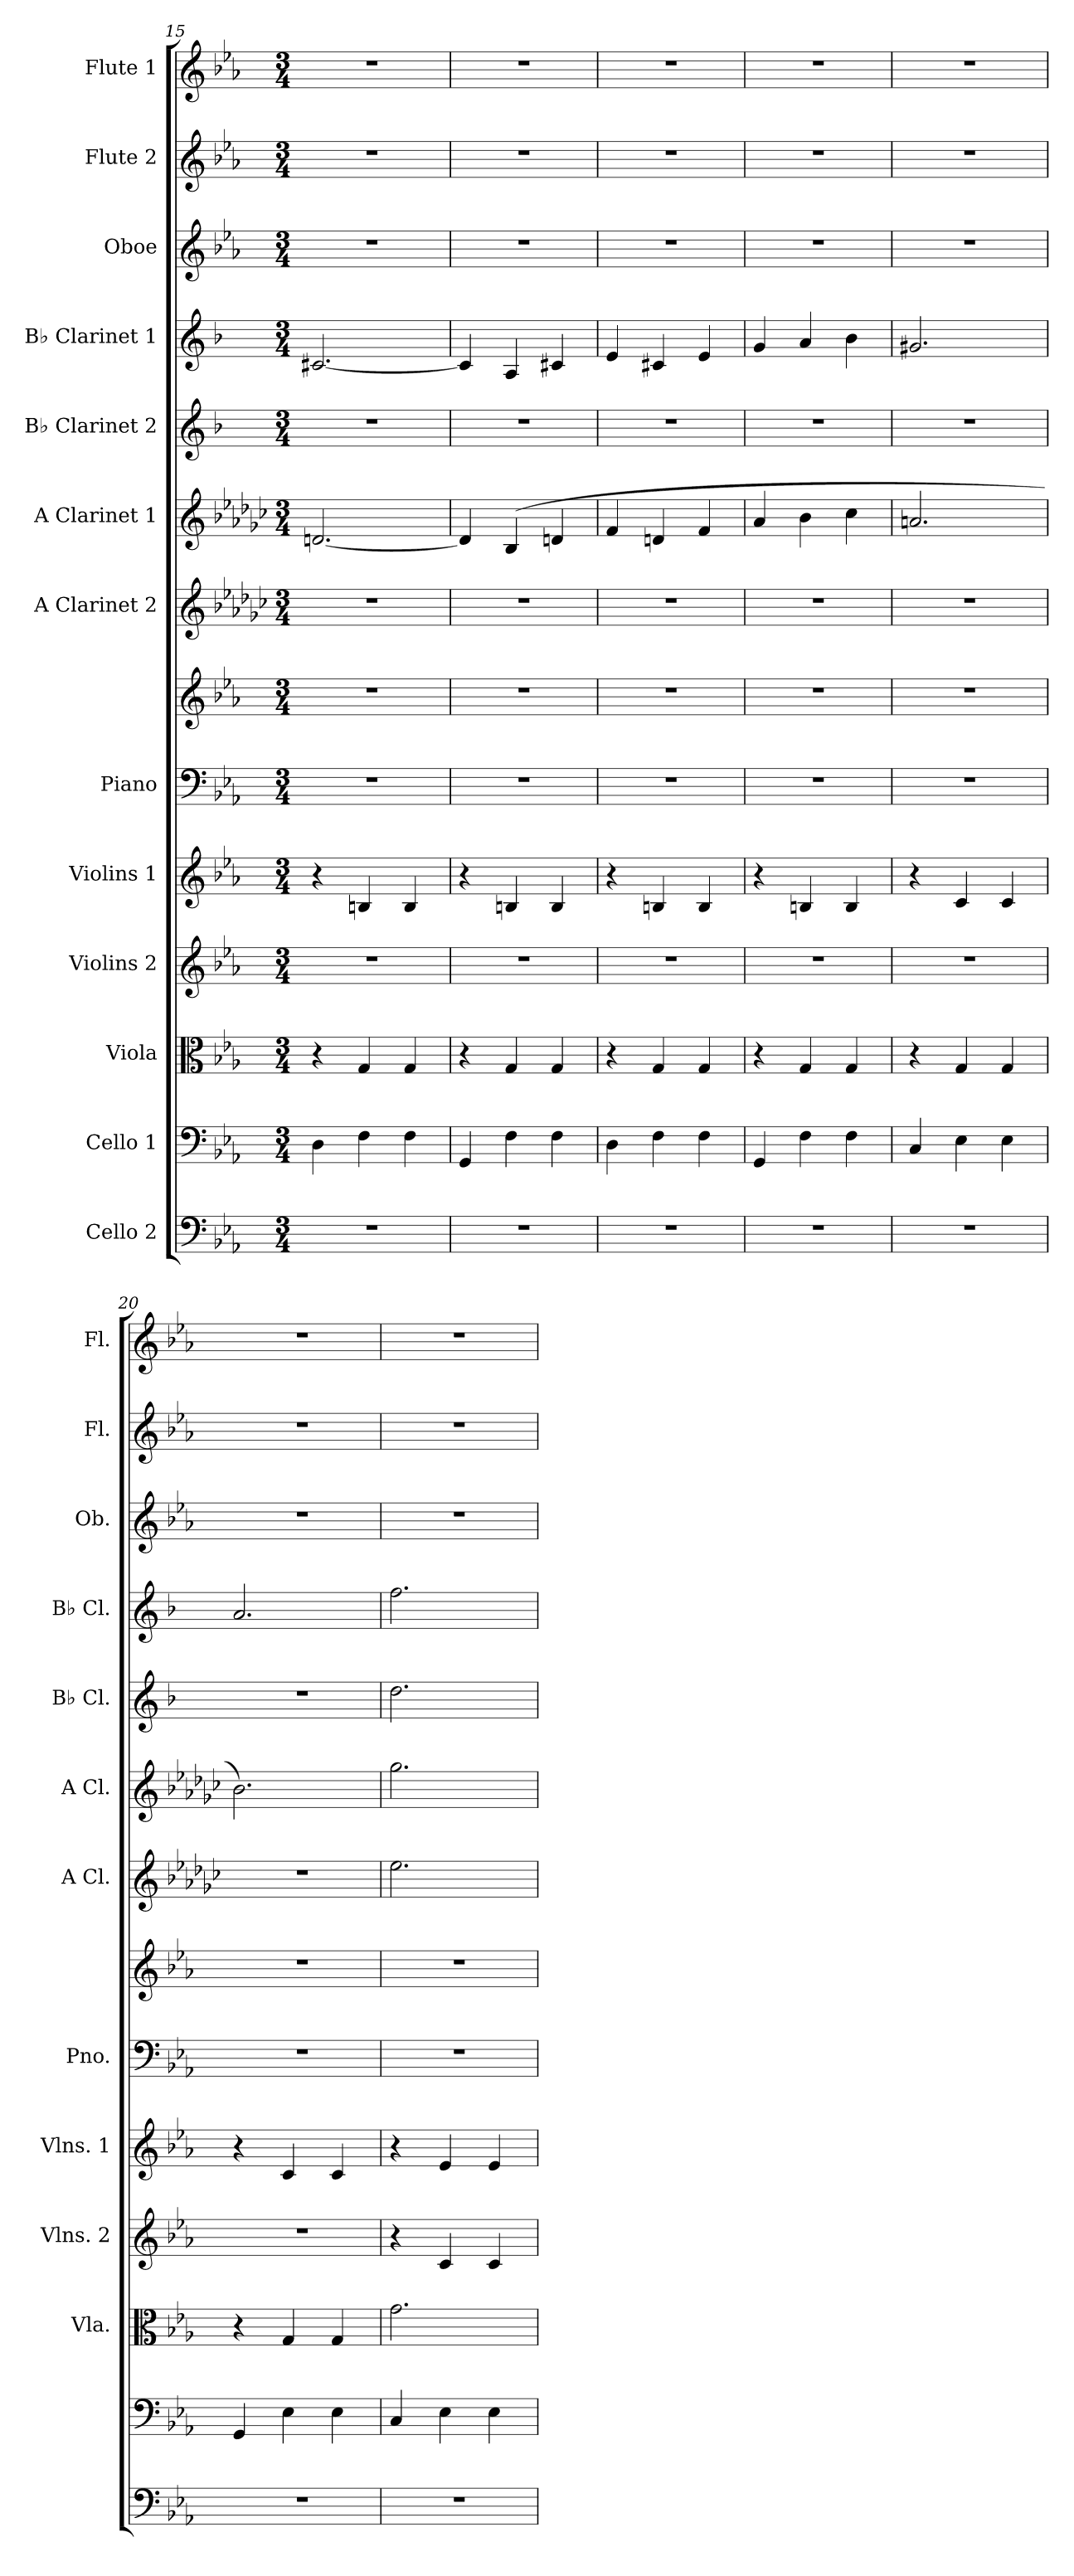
**kern	**kern	**kern	**kern	**kern	**kern	**kern	**kern	**kern	**kern	**kern	**kern	**kern	**kern
*part13	*part12	*part11	*part10	*part9	*part8	*part8	*part7	*part6	*part5	*part4	*part3	*part2	*part1
*staff14	*staff13	*staff12	*staff11	*staff10	*staff9	*staff8	*staff7	*staff6	*staff5	*staff4	*staff3	*staff2	*staff1
*I"Cello 2	*I"Cello 1	*I"Viola	*I"Violins 2	*I"Violins 1	*I"Piano	*	*I"A Clarinet 2	*I"A Clarinet 1	*I"B♭ Clarinet 2	*I"B♭ Clarinet 1	*I"Oboe	*I"Flute 2	*I"Flute 1
*	*	*I'Vla.	*I'Vlns. 2	*I'Vlns. 1	*I'Pno.	*	*I'A Cl.	*I'A Cl.	*I'B♭ Cl.	*I'B♭ Cl.	*I'Ob.	*I'Fl.	*I'Fl.
*clefF4	*clefF4	*clefC3	*clefG2	*clefG2	*clefF4	*clefG2	*clefG2	*clefG2	*clefG2	*clefG2	*clefG2	*clefG2	*clefG2
*	*	*	*	*	*	*	*ITrd2c3	*ITrd2c3	*ITrd1c2	*ITrd1c2	*	*	*
*k[b-e-a-]	*k[b-e-a-]	*k[b-e-a-]	*k[b-e-a-]	*k[b-e-a-]	*k[b-e-a-]	*k[b-e-a-]	*k[b-e-a-]	*k[b-e-a-]	*k[b-e-a-]	*k[b-e-a-]	*k[b-e-a-]	*k[b-e-a-]	*k[b-e-a-]
*E-:	*E-:	*E-:	*E-:	*E-:	*E-:	*E-:	*E-:	*E-:	*E-:	*E-:	*E-:	*E-:	*E-:
*M3/4	*M3/4	*M3/4	*M3/4	*M3/4	*M3/4	*M3/4	*M3/4	*M3/4	*M3/4	*M3/4	*M3/4	*M3/4	*M3/4
=15	=15	=15	=15	=15	=15	=15	=15	=15	=15	=15	=15	=15	=15
2.r	4D\	4r	2.r	4r	2.r	2.r	2.r	[2.Bn/	2.r	[2.Bn/	2.r	2.r	2.r
.	4F\	4G/	.	4Bn/	.	.	.	.	.	.	.	.	.
.	4F\	4G/	.	4B/	.	.	.	.	.	.	.	.	.
=16	=16	=16	=16	=16	=16	=16	=16	=16	=16	=16	=16	=16	=16
2.r	4GG/	4r	2.r	4r	2.r	2.r	2.r	4B/]	2.r	4B/]	2.r	2.r	2.r
.	4F\	4G/	.	4Bn/	.	.	.	(4G/	.	4G/	.	.	.
.	4F\	4G/	.	4B/	.	.	.	4Bn/	.	4Bn/	.	.	.
=17	=17	=17	=17	=17	=17	=17	=17	=17	=17	=17	=17	=17	=17
2.r	4D\	4r	2.r	4r	2.r	2.r	2.r	4d/	2.r	4d/	2.r	2.r	2.r
.	4F\	4G/	.	4Bn/	.	.	.	4Bn/	.	4Bn/	.	.	.
.	4F\	4G/	.	4B/	.	.	.	4d/	.	4d/	.	.	.
!!LO:PB:g=z
=18	=18	=18	=18	=18	=18	=18	=18	=18	=18	=18	=18	=18	=18
2.r	4GG/	4r	2.r	4r	2.r	2.r	2.r	4f/	2.r	4f/	2.r	2.r	2.r
.	4F\	4G/	.	4Bn/	.	.	.	4g\	.	4g/	.	.	.
.	4F\	4G/	.	4B/	.	.	.	4a-\	.	4a-\	.	.	.
=19	=19	=19	=19	=19	=19	=19	=19	=19	=19	=19	=19	=19	=19
2.r	4C/	4r	2.r	4r	2.r	2.r	2.r	2.f#X/	2.r	2.f#X/	2.r	2.r	2.r
.	4E-\	4G/	.	4c/	.	.	.	.	.	.	.	.	.
.	4E-\	4G/	.	4c/	.	.	.	.	.	.	.	.	.
=20	=20	=20	=20	=20	=20	=20	=20	=20	=20	=20	=20	=20	=20
2.r	4GG/	4r	2.r	4r	2.r	2.r	2.r	2.g\)	2.r	2.g/	2.r	2.r	2.r
.	4E-\	4G/	.	4c/	.	.	.	.	.	.	.	.	.
.	4E-\	4G/	.	4c/	.	.	.	.	.	.	.	.	.
=21	=21	=21	=21	=21	=21	=21	=21	=21	=21	=21	=21	=21	=21
2.r	4C/	2.g\	4r	4r	2.r	2.r	2.cc\	2.ee-\	2.cc\	2.ee-\	2.r	2.r	2.r
.	4E-\	.	4c/	4e-/	.	.	.	.	.	.	.	.	.
.	4E-\	.	4c/	4e-/	.	.	.	.	.	.	.	.	.
=	=	=	=	=	=	=	=	=	=	=	=	=	=
*-	*-	*-	*-	*-	*-	*-	*-	*-	*-	*-	*-	*-	*-
